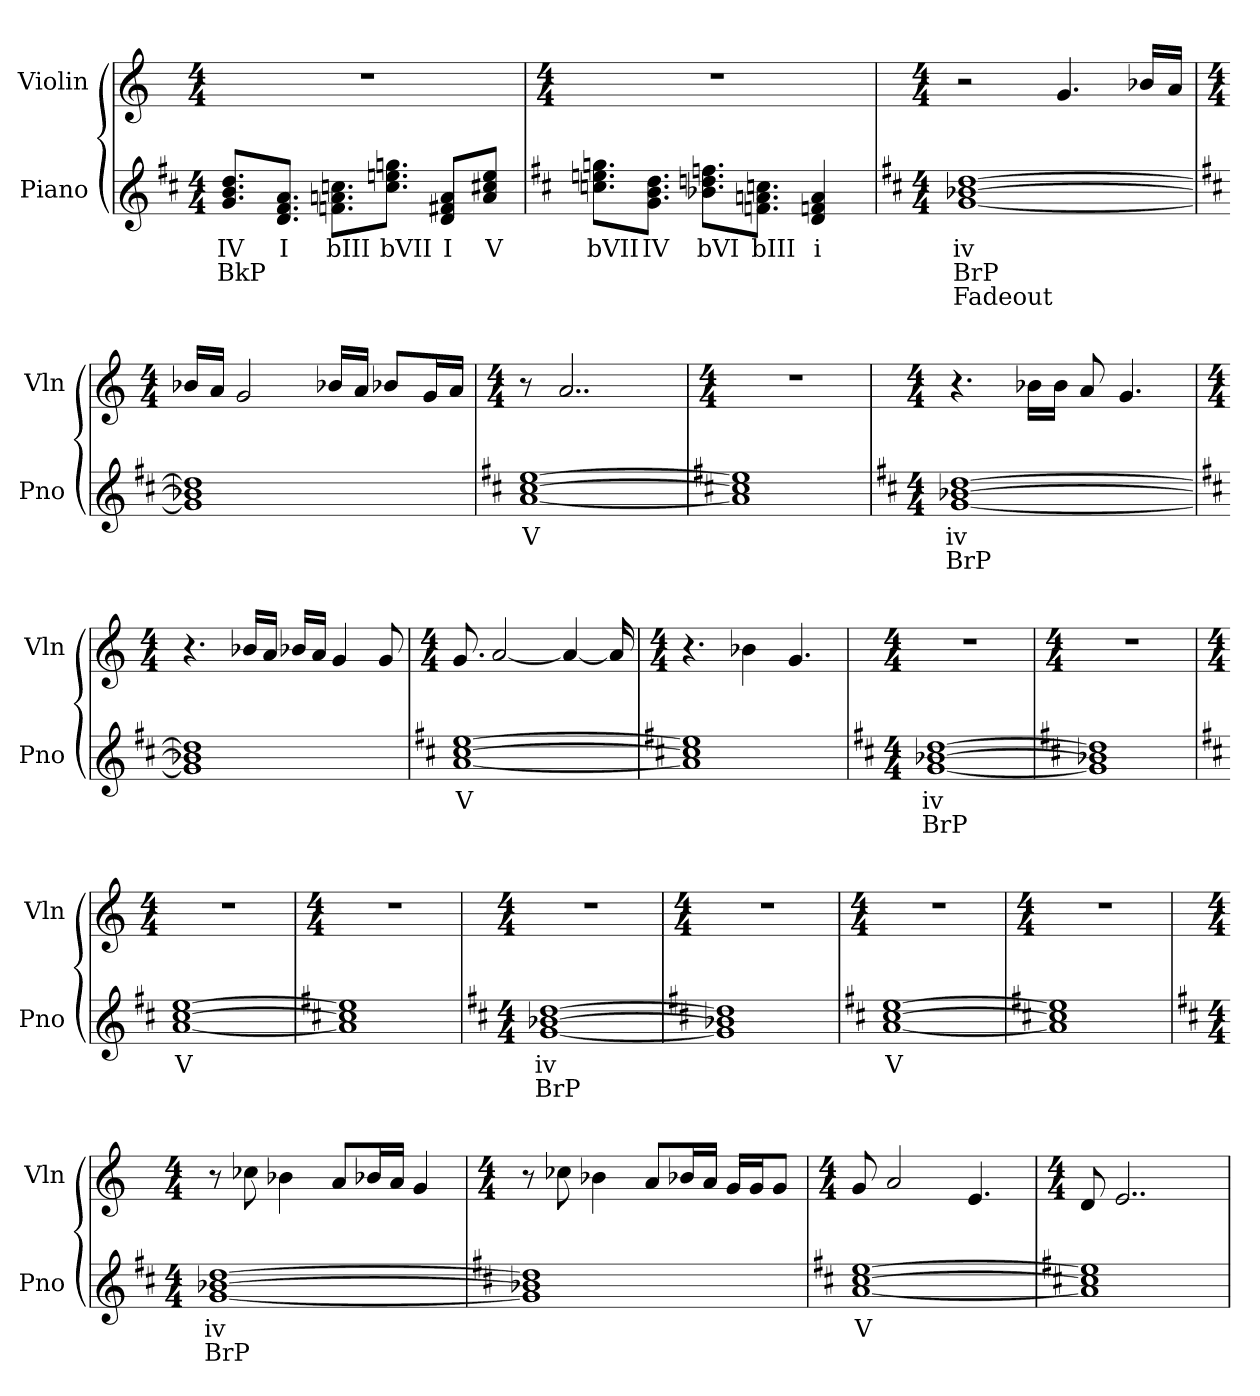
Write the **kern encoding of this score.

**kern	**text	**text	**text	**kern
*part2	*part2	*part2	*part2	*part1
*staff2	*staff2	*staff2	*staff2	*staff1
*I"Piano	*	*	*	*I"Violin
*I'Pno	*	*	*	*I'Vln
*k[f#c#]	*	*	*	*
*D:	*	*	*	*
*M4/4	*	*	*	*M4/4
=	=	=	=	=
8.g 8.b 8.ddL	IV	BkP	.	1r
8.d 8.f# 8.aJ	I	.	.	.
8.fn 8.an 8.ccnL	bIII	.	.	.
8.cc 8.een 8.ggnJ	bVII	.	.	.
8d 8f#X 8aL	I	.	.	.
8a 8cc#X 8eeJ	V	.	.	.
=	=	=	=	=
*k[f#c#]	*	*	*	*
*D:	*	*	*	*
*	*	*	*	*M4/4
8.ccn 8.een 8.ggnL	bVII	.	.	1r
8.g 8.b 8.ddJ	IV	.	.	.
8.b-X 8.ddn 8.ffnL	bVI	.	.	.
8.fn 8.an 8.ccnJ	bIII	.	.	.
4d 4fn 4a	i	.	.	.
=	=	=	=	=
*k[f#c#]	*	*	*	*
*D:	*	*	*	*
*M4/4	*	*	*	*M4/4
[1g [1b-X [1dd	iv	BrP	Fadeout	2r
.	.	.	.	4.g
.	.	.	.	16b-XLL
.	.	.	.	16aJJ
=	=	=	=	=
*k[f#c#]	*	*	*	*
*D:	*	*	*	*
*	*	*	*	*M4/4
1g] 1b-X] 1dd]	.	.	.	16b-XLL
.	.	.	.	16aJJ
.	.	.	.	2g
.	.	.	.	16b-XLL
.	.	.	.	16aJJ
.	.	.	.	8b-XL
.	.	.	.	16gL
.	.	.	.	16aJJ
=	=	=	=	=
*k[f#c#]	*	*	*	*
*D:	*	*	*	*
*	*	*	*	*M4/4
[1a [1cc# [1ee	V	.	.	8r
.	.	.	.	2..a
=	=	=	=	=
*k[f#c#]	*	*	*	*
*D:	*	*	*	*
*	*	*	*	*M4/4
1a] 1cc#] 1ee]	.	.	.	1r
=	=	=	=	=
*k[f#c#]	*	*	*	*
*D:	*	*	*	*
*M4/4	*	*	*	*M4/4
[1g [1b-X [1dd	iv	BrP	.	4.r
.	.	.	.	16b-XLL
.	.	.	.	16b-JJ
.	.	.	.	8a
.	.	.	.	4.g
=	=	=	=	=
*k[f#c#]	*	*	*	*
*D:	*	*	*	*
*	*	*	*	*M4/4
1g] 1b-X] 1dd]	.	.	.	4.r
.	.	.	.	16b-XLL
.	.	.	.	16aJJ
.	.	.	.	16b-XLL
.	.	.	.	16aJJ
.	.	.	.	4g
.	.	.	.	8g
=	=	=	=	=
*k[f#c#]	*	*	*	*
*D:	*	*	*	*
*	*	*	*	*M4/4
[1a [1cc# [1ee	V	.	.	8.g
.	.	.	.	[2a
.	.	.	.	4a_
.	.	.	.	16a]
=	=	=	=	=
*k[f#c#]	*	*	*	*
*D:	*	*	*	*
*	*	*	*	*M4/4
1a] 1cc#] 1ee]	.	.	.	4.r
.	.	.	.	4b-X
.	.	.	.	4.g
=	=	=	=	=
*k[f#c#]	*	*	*	*
*D:	*	*	*	*
*M4/4	*	*	*	*M4/4
[1g [1b-X [1dd	iv	BrP	.	1r
=	=	=	=	=
*k[f#c#]	*	*	*	*
*D:	*	*	*	*
*	*	*	*	*M4/4
1g] 1b-X] 1dd]	.	.	.	1r
=	=	=	=	=
*k[f#c#]	*	*	*	*
*D:	*	*	*	*
*	*	*	*	*M4/4
[1a [1cc# [1ee	V	.	.	1r
=	=	=	=	=
*k[f#c#]	*	*	*	*
*D:	*	*	*	*
*	*	*	*	*M4/4
1a] 1cc#] 1ee]	.	.	.	1r
=	=	=	=	=
*k[f#c#]	*	*	*	*
*D:	*	*	*	*
*M4/4	*	*	*	*M4/4
[1g [1b-X [1dd	iv	BrP	.	1r
=	=	=	=	=
*k[f#c#]	*	*	*	*
*D:	*	*	*	*
*	*	*	*	*M4/4
1g] 1b-X] 1dd]	.	.	.	1r
=	=	=	=	=
*k[f#c#]	*	*	*	*
*D:	*	*	*	*
*	*	*	*	*M4/4
[1a [1cc# [1ee	V	.	.	1r
=	=	=	=	=
*k[f#c#]	*	*	*	*
*D:	*	*	*	*
*	*	*	*	*M4/4
1a] 1cc#] 1ee]	.	.	.	1r
=	=	=	=	=
*k[f#c#]	*	*	*	*
*D:	*	*	*	*
*M4/4	*	*	*	*M4/4
[1g [1b-X [1dd	iv	BrP	.	8r
.	.	.	.	8cc-X
.	.	.	.	4b-X
.	.	.	.	8aL
.	.	.	.	16b-XL
.	.	.	.	16aJJ
.	.	.	.	4g
=	=	=	=	=
*k[f#c#]	*	*	*	*
*D:	*	*	*	*
*	*	*	*	*M4/4
1g] 1b-X] 1dd]	.	.	.	8r
.	.	.	.	8cc-X
.	.	.	.	4b-X
.	.	.	.	8aL
.	.	.	.	16b-XL
.	.	.	.	16aJJ
.	.	.	.	16gLL
.	.	.	.	16gJ
.	.	.	.	8gJ
=	=	=	=	=
*k[f#c#]	*	*	*	*
*D:	*	*	*	*
*	*	*	*	*M4/4
[1a [1cc# [1ee	V	.	.	8g
.	.	.	.	2a
.	.	.	.	4.e
=	=	=	=	=
*k[f#c#]	*	*	*	*
*D:	*	*	*	*
*	*	*	*	*M4/4
1a] 1cc#] 1ee]	.	.	.	8d
.	.	.	.	2..e
=	=	=	=	=
*-	*-	*-	*-	*-
